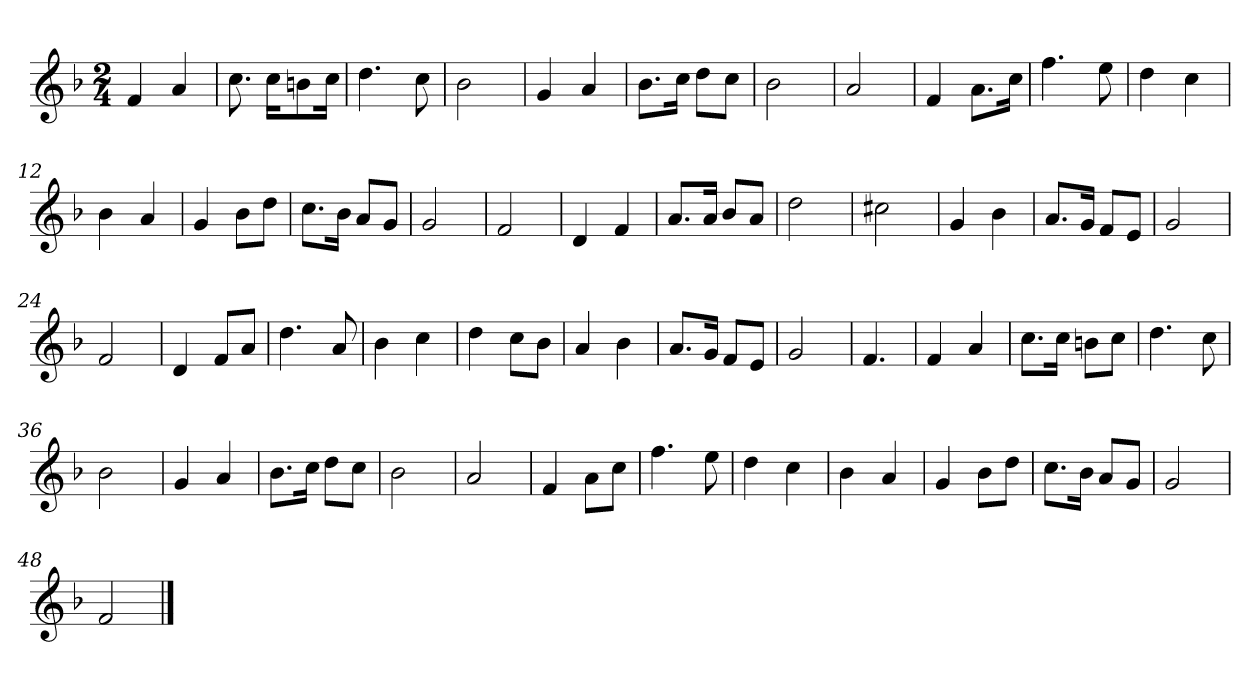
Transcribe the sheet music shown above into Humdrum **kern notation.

**kern
*part1
*staff1
*clefG2
*k[b-]
*F:
*M2/4
=1
4f
4a
=2
8.cc
16cc\KL
8bn\
16cc\Jk
=3
4.dd
8cc
=4
2b-
=5
4g
4a
=6
8.b-\L
16cc\Jk
8dd\L
8cc\J
=7
2b-
=8
2a
=9
4f
8.a\L
16cc\Jk
=10
4.ff
8ee
=11
4dd
4cc
=12
4b-
4a
=13
4g
8b-\L
8dd\J
=14
8.cc\L
16b-\Jk
8a/L
8g/J
=15
2g
=16
2f
=17
4d
4f
=18
8.a/L
16a/Jk
8b-/L
8a/J
=19
2dd
=20
2cc#X
=21
4g
4b-
=22
8.a/L
16g/Jk
8f/L
8e/J
=23
2g
=24
2f
=25
4d
8f/L
8a/J
=26
4.dd
8a
=27
4b-
4cc
=28
4dd
8cc\L
8b-\J
=29
4a
4b-
=30
8.a/L
16g/Jk
8f/L
8e/J
=31
2g
=32
4.f
=33
4f
4a
=34
8.cc\L
16cc\Jk
8bn\L
8cc\J
=35
4.dd
8cc
=36
2b-
=37
4g
4a
=38
8.b-\L
16cc\Jk
8dd\L
8cc\J
=39
2b-
=40
2a
=41
4f
8a\L
8cc\J
=42
4.ff
8ee
=43
4dd
4cc
=44
4b-
4a
=45
4g
8b-\L
8dd\J
=46
8.cc\L
16b-\Jk
8a/L
8g/J
=47
2g
=48
2f
==
*-
